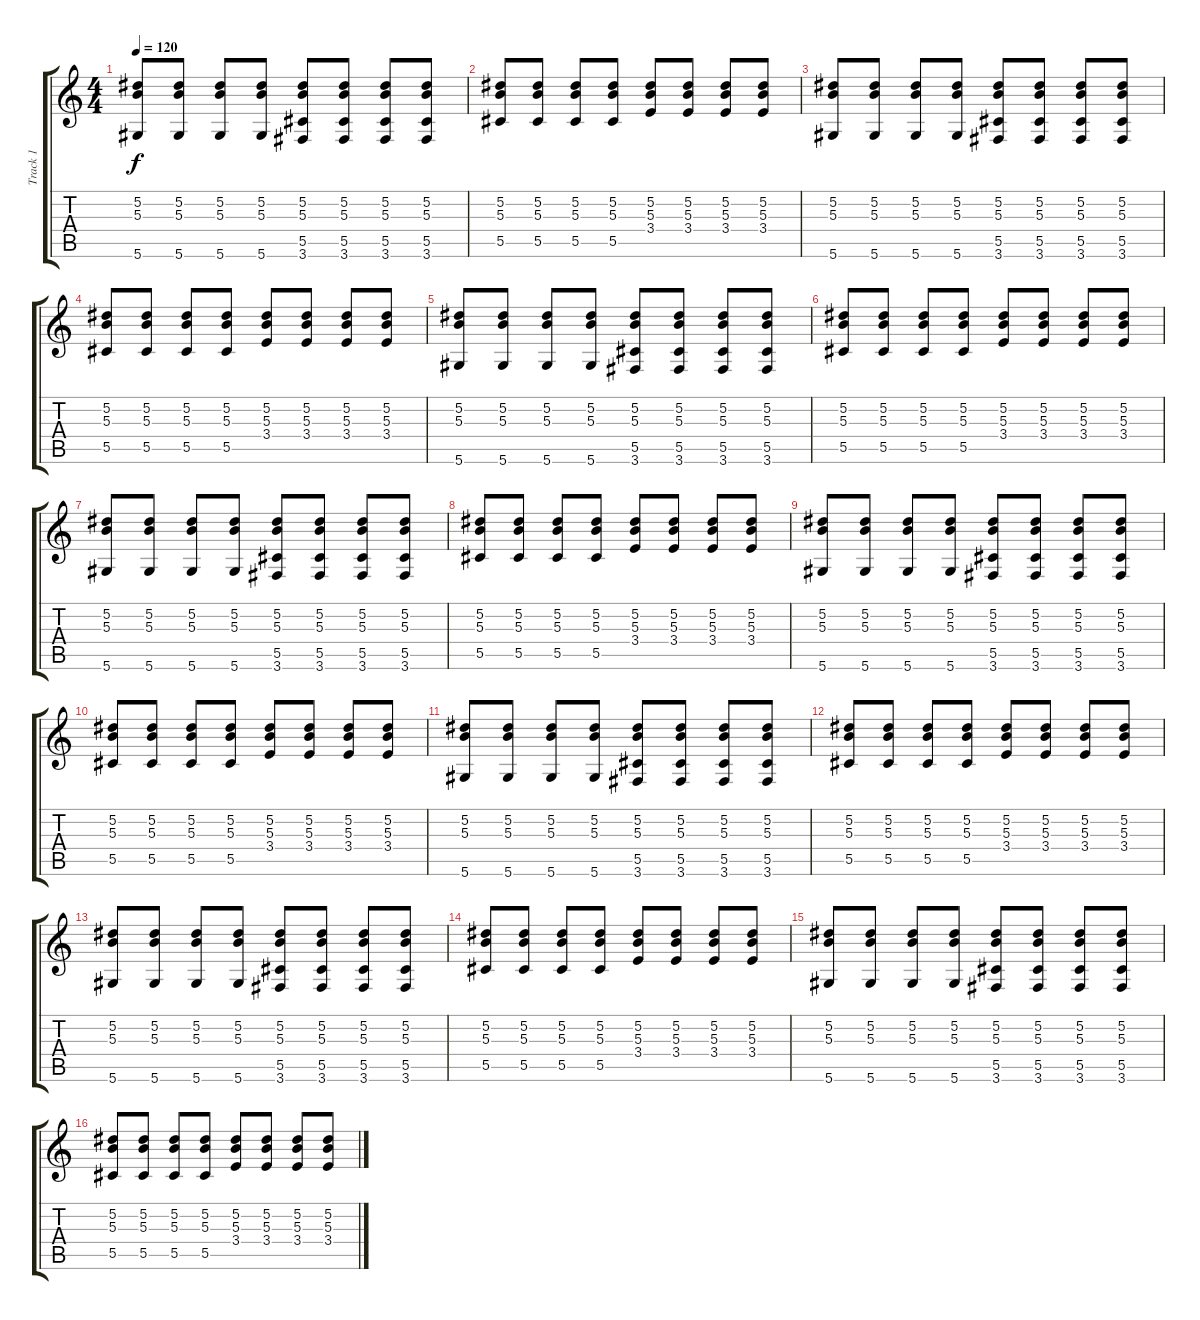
\track ("Track 1" "Track 1") {instrument acousticguitarsteel}
\staff {score tabs}
\tuning (Eb4 Bb3 Gb3 Db3 Ab2 Eb2) {hide}
\ts (4 4)
\tempo 120
\clef g2
\ks c
(5.2 5.3 5.6).8{dy f} (5.2 5.3 5.6).8 (5.2 5.3 5.6).8 (5.2 5.3 5.6).8 (5.2 5.3 5.5 3.6).8 (5.2 5.3 5.5 3.6).8 (5.2 5.3 5.5 3.6).8 (5.2 5.3 5.5 3.6).8 |
(5.2 5.3 5.5).8 (5.2 5.3 5.5).8 (5.2 5.3 5.5).8 (5.2 5.3 5.5).8 (5.2 5.3 3.4).8 (5.2 5.3 3.4).8 (5.2 5.3 3.4).8 (5.2 5.3 3.4).8 |
(5.2 5.3 5.6).8 (5.2 5.3 5.6).8 (5.2 5.3 5.6).8 (5.2 5.3 5.6).8 (5.2 5.3 5.5 3.6).8 (5.2 5.3 5.5 3.6).8 (5.2 5.3 5.5 3.6).8 (5.2 5.3 5.5 3.6).8 |
(5.2 5.3 5.5).8 (5.2 5.3 5.5).8 (5.2 5.3 5.5).8 (5.2 5.3 5.5).8 (5.2 5.3 3.4).8 (5.2 5.3 3.4).8 (5.2 5.3 3.4).8 (5.2 5.3 3.4).8 |
(5.2 5.3 5.6).8 (5.2 5.3 5.6).8 (5.2 5.3 5.6).8 (5.2 5.3 5.6).8 (5.2 5.3 5.5 3.6).8 (5.2 5.3 5.5 3.6).8 (5.2 5.3 5.5 3.6).8 (5.2 5.3 5.5 3.6).8 |
(5.2 5.3 5.5).8 (5.2 5.3 5.5).8 (5.2 5.3 5.5).8 (5.2 5.3 5.5).8 (5.2 5.3 3.4).8 (5.2 5.3 3.4).8 (5.2 5.3 3.4).8 (5.2 5.3 3.4).8 |
(5.2 5.3 5.6).8 (5.2 5.3 5.6).8 (5.2 5.3 5.6).8 (5.2 5.3 5.6).8 (5.2 5.3 5.5 3.6).8 (5.2 5.3 5.5 3.6).8 (5.2 5.3 5.5 3.6).8 (5.2 5.3 5.5 3.6).8 |
(5.2 5.3 5.5).8 (5.2 5.3 5.5).8 (5.2 5.3 5.5).8 (5.2 5.3 5.5).8 (5.2 5.3 3.4).8 (5.2 5.3 3.4).8 (5.2 5.3 3.4).8 (5.2 5.3 3.4).8 |
(5.2 5.3 5.6).8 (5.2 5.3 5.6).8 (5.2 5.3 5.6).8 (5.2 5.3 5.6).8 (5.2 5.3 5.5 3.6).8 (5.2 5.3 5.5 3.6).8 (5.2 5.3 5.5 3.6).8 (5.2 5.3 5.5 3.6).8 |
(5.2 5.3 5.5).8 (5.2 5.3 5.5).8 (5.2 5.3 5.5).8 (5.2 5.3 5.5).8 (5.2 5.3 3.4).8 (5.2 5.3 3.4).8 (5.2 5.3 3.4).8 (5.2 5.3 3.4).8 |
(5.2 5.3 5.6).8 (5.2 5.3 5.6).8 (5.2 5.3 5.6).8 (5.2 5.3 5.6).8 (5.2 5.3 5.5 3.6).8 (5.2 5.3 5.5 3.6).8 (5.2 5.3 5.5 3.6).8 (5.2 5.3 5.5 3.6).8 |
(5.2 5.3 5.5).8 (5.2 5.3 5.5).8 (5.2 5.3 5.5).8 (5.2 5.3 5.5).8 (5.2 5.3 3.4).8 (5.2 5.3 3.4).8 (5.2 5.3 3.4).8 (5.2 5.3 3.4).8 |
(5.2 5.3 5.6).8 (5.2 5.3 5.6).8 (5.2 5.3 5.6).8 (5.2 5.3 5.6).8 (5.2 5.3 5.5 3.6).8 (5.2 5.3 5.5 3.6).8 (5.2 5.3 5.5 3.6).8 (5.2 5.3 5.5 3.6).8 |
(5.2 5.3 5.5).8 (5.2 5.3 5.5).8 (5.2 5.3 5.5).8 (5.2 5.3 5.5).8 (5.2 5.3 3.4).8 (5.2 5.3 3.4).8 (5.2 5.3 3.4).8 (5.2 5.3 3.4).8 |
(5.2 5.3 5.6).8 (5.2 5.3 5.6).8 (5.2 5.3 5.6).8 (5.2 5.3 5.6).8 (5.2 5.3 5.5 3.6).8 (5.2 5.3 5.5 3.6).8 (5.2 5.3 5.5 3.6).8 (5.2 5.3 5.5 3.6).8 |
(5.2 5.3 5.5).8 (5.2 5.3 5.5).8 (5.2 5.3 5.5).8 (5.2 5.3 5.5).8 (5.2 5.3 3.4).8 (5.2 5.3 3.4).8 (5.2 5.3 3.4).8 (5.2 5.3 3.4).8
